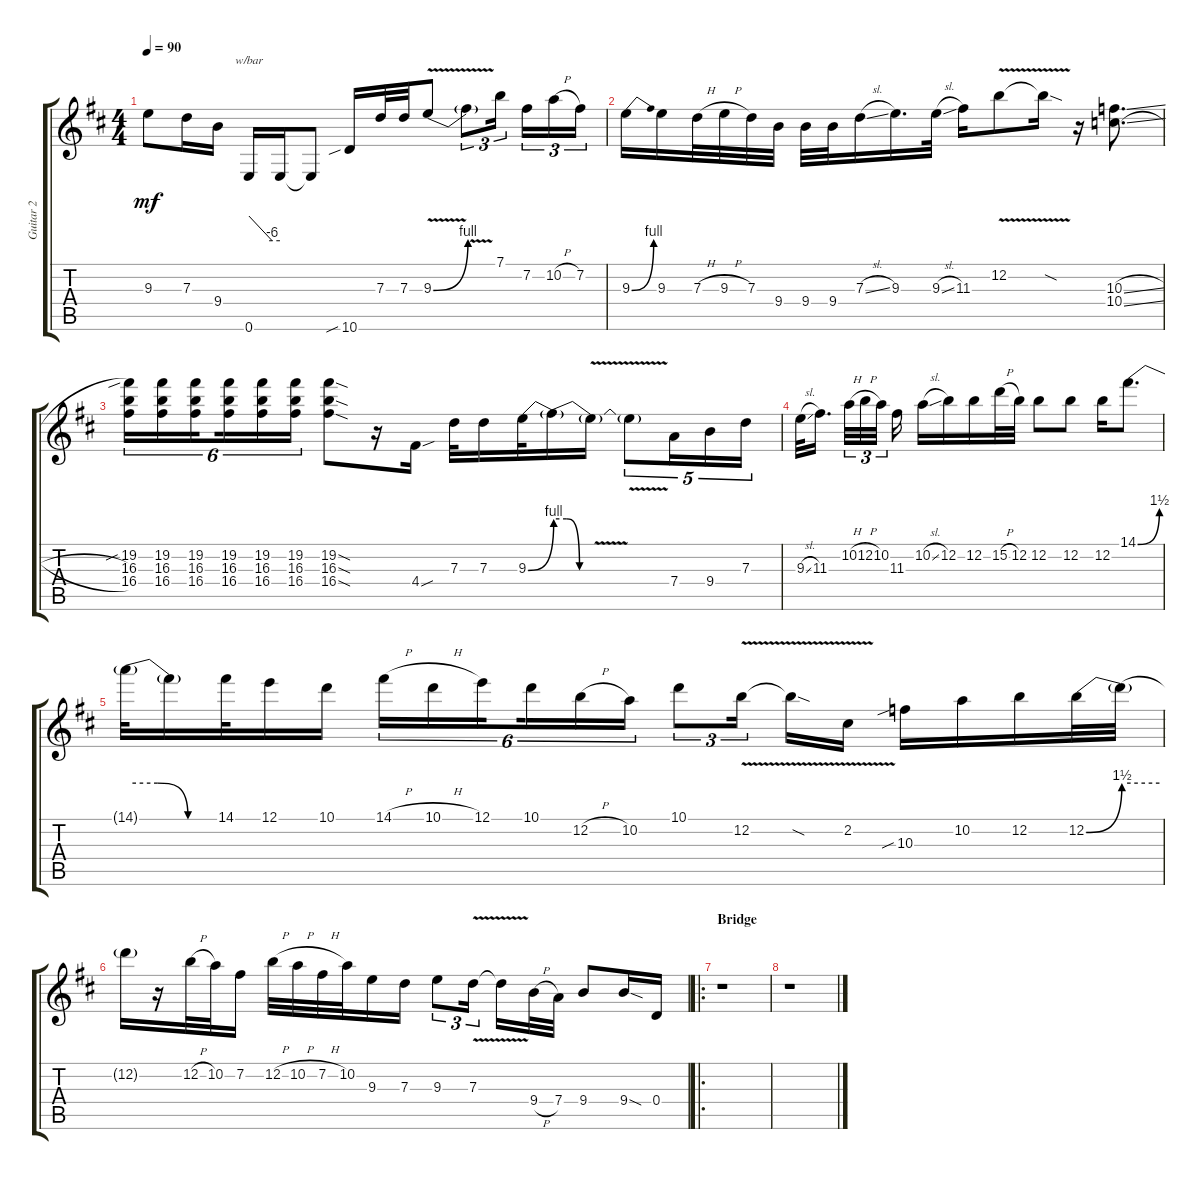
\track ("Guitar 2" "Guitar 2") {instrument distortionguitar}
\staff {score tabs}
\tuning (E4 B3 G3 D3 A2 E2) {hide}
\ts (4 4)
\tempo 90
\clef g2
\ks d
9.3{t}.8{dy mf} 7.3.16 9.4.16 0.6.16{tbe (custom default 0 0 45 -24 60 -24)} 0.6{t}.16 0.6{t}.8 10.6{sib}.16 7.3.32 7.3.32 9.3{be (bend 0 0 60 4) v}.8 9.3{v t}.8{tu (3 2)} 7.1.16{tu (3 2) beam splitsecondary} 7.2.16{tu (3 2)} 10.2{h}.16{tu (3 2)} 7.2.16{tu (3 2)} |
9.3{be (bend 0 0 60 4)}.16 9.3.16 7.3{h}.32 9.3{h}.32 7.3.32 9.4.32 9.4.32 9.4.32 7.3{sl}.16 9.3.16{d} 9.3{sl}.32 11.3.16 12.2{v}.8 12.2{v sod t}.16 r.16 (10.3{sl} 10.4{sl}).8{d} |
(19.2{sib} 16.3 16.4).16{tu (6 4)} (19.2 16.3 16.4).16{tu (6 4)} (19.2 16.3 16.4).16{tu (6 4) beam splitsecondary} (19.2 16.3 16.4).16{tu (6 4)} (19.2 16.3 16.4).16{tu (6 4)} (19.2 16.3 16.4).16{tu (6 4)} (19.2{sod} 16.3{sod} 16.4{sod}).8 r.16 4.4{sou}.16 7.3.32 7.3.16 9.3{be (bend 0 0 60 4)}.32 9.3{be (custom 0 4 20 4 40 0 60 0) t}.16 9.3{v t}.16 9.3{v t}.8{tu (5 4)} 7.4.16{tu (5 4)} 9.4.16{tu (5 4)} 7.3.16{tu (5 4)} |
9.3{sl}.32 11.3.16{d beam splitsecondary} 10.2{h}.32{tu (3 2)} 12.2{h}.32{tu (3 2)} 10.2.32{tu (3 2) beam splitsecondary} 11.3.16 10.2{sl}.16 12.2.16 12.2.16 15.2{h}.32 12.2.32 12.2.8 12.2.8 12.2.16 14.1{be (bend 0 0 60 6)}.8{d} |
14.1{be (custom 0 6 20 6 40 0 60 0) t}.32 14.1{t}.16 14.1.32 12.1.16 10.1.16 14.1{h}.16{tu (6 4)} 10.1{h}.16{tu (6 4)} 12.1.16{tu (6 4) beam splitsecondary} 10.1.16{tu (6 4)} 12.2{h}.16{tu (6 4)} 10.2.16{tu (6 4)} 10.1.8{tu (3 2)} 12.2{v}.16{tu (3 2) beam splitsecondary} 12.2{v sod t}.16 2.2{v}.16 10.3{sib}.16 10.2.16 12.2.16 12.2{be (bend 0 0 60 6)}.32 12.2{be (hold 0 6 60 6) t}.32 |
12.2{t}.16 r.16 12.2{h}.32 10.2.32 7.2.16 12.2{h}.32 10.2{h}.32 7.2{h}.32 10.2.32 9.3.16 7.3.16 9.3.8{tu (3 2)} 7.3{v}.16{tu (3 2) beam splitsecondary} 7.3{v t}.16 9.4{h}.32 7.4.32 9.4.8 9.4{sod}.16 0.4.16 |
\ro
\section ("" "Bridge")
r.1 |
r.1
